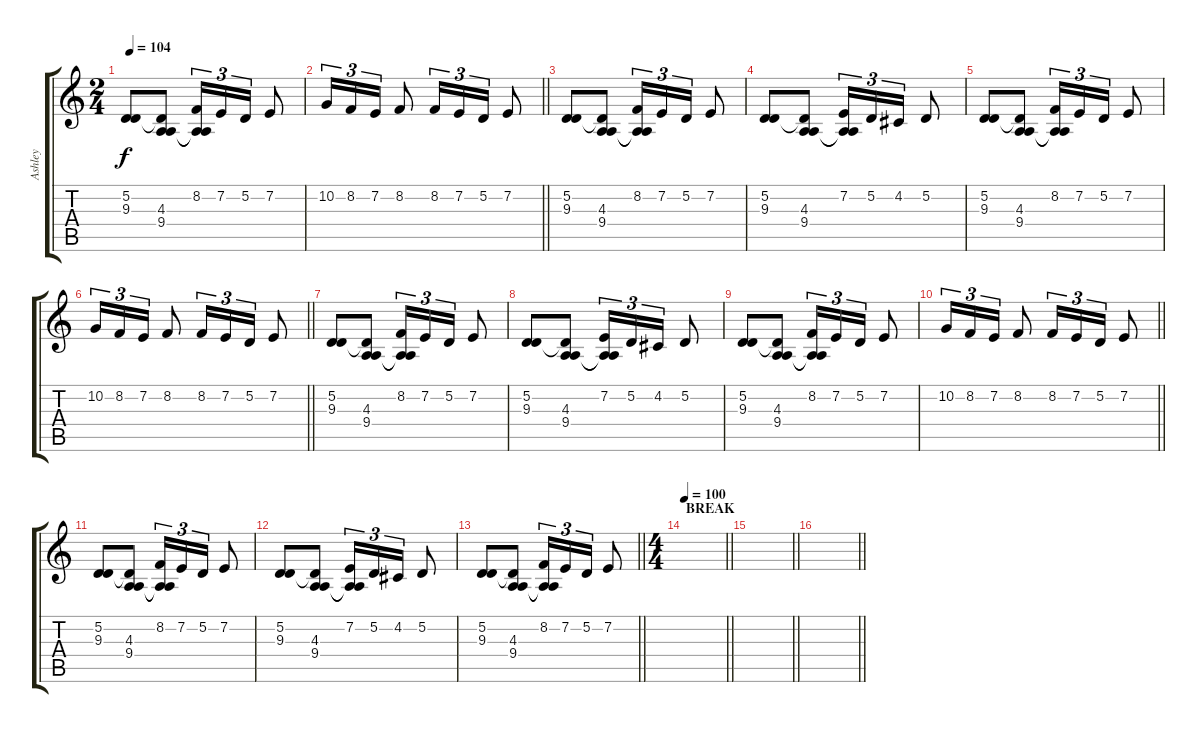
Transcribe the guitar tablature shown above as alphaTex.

\track ("Ashley" "Ashley") {instrument electricgrandpiano}
\staff {score tabs}
\tuning (D4 A3 F3 C3 G2 D2) {hide}
\ts (2 4)
\tempo 104
\clef g2
\ks c
(5.2 9.3).8{dy f} (5.2{t} 4.3 9.4).8 (8.2 4.3{t} 9.4{t}).16{tu (3 2)} 7.2.16{tu (3 2)} 5.2.16{tu (3 2)} 7.2.8 |
\barLineRight lightlight
10.2.16{tu (3 2)} 8.2.16{tu (3 2)} 7.2.16{tu (3 2)} 8.2.8 8.2.16{tu (3 2)} 7.2.16{tu (3 2)} 5.2.16{tu (3 2)} 7.2.8 |
(5.2 9.3).8 (5.2{t} 4.3 9.4).8 (8.2 4.3{t} 9.4{t}).16{tu (3 2)} 7.2.16{tu (3 2)} 5.2.16{tu (3 2)} 7.2.8 |
(5.2 9.3).8 (5.2{t} 4.3 9.4).8 (7.2 4.3{t} 9.4{t}).16{tu (3 2)} 5.2.16{tu (3 2)} 4.2.16{tu (3 2)} 5.2.8 |
(5.2 9.3).8 (5.2{t} 4.3 9.4).8 (8.2 4.3{t} 9.4{t}).16{tu (3 2)} 7.2.16{tu (3 2)} 5.2.16{tu (3 2)} 7.2.8 |
\barLineRight lightlight
10.2.16{tu (3 2)} 8.2.16{tu (3 2)} 7.2.16{tu (3 2)} 8.2.8 8.2.16{tu (3 2)} 7.2.16{tu (3 2)} 5.2.16{tu (3 2)} 7.2.8 |
(5.2 9.3).8 (5.2{t} 4.3 9.4).8 (8.2 4.3{t} 9.4{t}).16{tu (3 2)} 7.2.16{tu (3 2)} 5.2.16{tu (3 2)} 7.2.8 |
(5.2 9.3).8 (5.2{t} 4.3 9.4).8 (7.2 4.3{t} 9.4{t}).16{tu (3 2)} 5.2.16{tu (3 2)} 4.2.16{tu (3 2)} 5.2.8 |
(5.2 9.3).8 (5.2{t} 4.3 9.4).8 (8.2 4.3{t} 9.4{t}).16{tu (3 2)} 7.2.16{tu (3 2)} 5.2.16{tu (3 2)} 7.2.8 |
\barLineRight lightlight
10.2.16{tu (3 2)} 8.2.16{tu (3 2)} 7.2.16{tu (3 2)} 8.2.8 8.2.16{tu (3 2)} 7.2.16{tu (3 2)} 5.2.16{tu (3 2)} 7.2.8 |
(5.2 9.3).8 (5.2{t} 4.3 9.4).8 (8.2 4.3{t} 9.4{t}).16{tu (3 2)} 7.2.16{tu (3 2)} 5.2.16{tu (3 2)} 7.2.8 |
(5.2 9.3).8 (5.2{t} 4.3 9.4).8 (7.2 4.3{t} 9.4{t}).16{tu (3 2)} 5.2.16{tu (3 2)} 4.2.16{tu (3 2)} 5.2.8 |
\barLineRight lightlight
(5.2 9.3).8 (5.2{t} 4.3 9.4).8 (8.2 4.3{t} 9.4{t}).16{tu (3 2)} 7.2.16{tu (3 2)} 5.2.16{tu (3 2)} 7.2.8 |
\ts (4 4)
\section ("" "BREAK")
\tempo 100
\barLineRight lightlight
|
\barLineRight lightlight
|
\barLineRight lightlight
